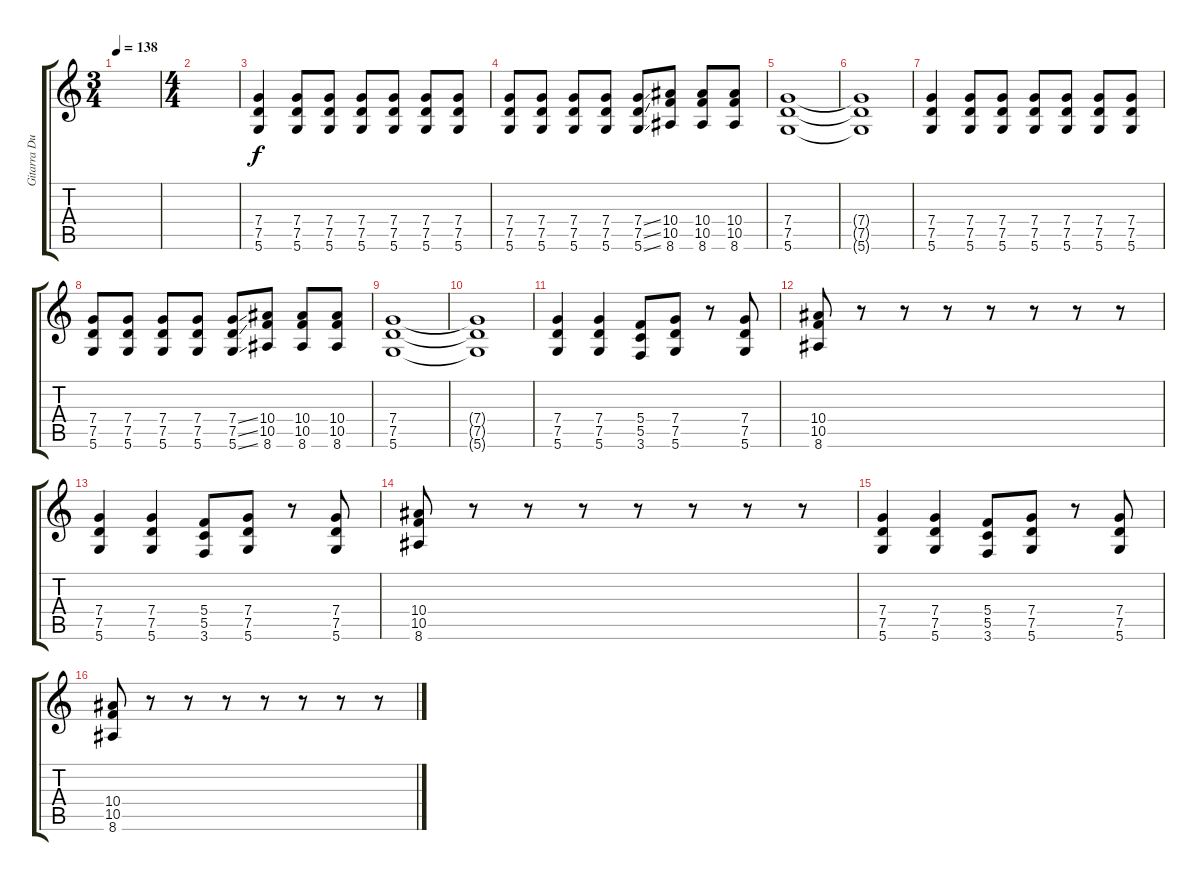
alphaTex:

\track ("Gitarra Dus Ritemos" "Gitarra Du") {instrument distortionguitar}
\staff {score tabs}
\tuning (D4 A3 F3 C3 G2 D2) {hide}
\ts (3 4)
\tempo 138
\clef g2
\ks c
|
\ts (4 4)
|
(7.4 7.5 5.6).4 (7.4 7.5 5.6).8 (7.4 7.5 5.6).8 (7.4 7.5 5.6).8 (7.4 7.5 5.6).8 (7.4 7.5 5.6).8 (7.4 7.5 5.6).8 |
(7.4 7.5 5.6).8 (7.4 7.5 5.6).8 (7.4 7.5 5.6).8 (7.4 7.5 5.6).8 (7.4{ss} 7.5{ss} 5.6{ss}).8 (10.4 10.5 8.6).8 (10.4 10.5 8.6).8 (10.4 10.5 8.6).8 |
(7.4 7.5 5.6).1 |
(7.4{t} 7.5{t} 5.6{t}).1 |
(7.4 7.5 5.6).4 (7.4 7.5 5.6).8 (7.4 7.5 5.6).8 (7.4 7.5 5.6).8 (7.4 7.5 5.6).8 (7.4 7.5 5.6).8 (7.4 7.5 5.6).8 |
(7.4 7.5 5.6).8 (7.4 7.5 5.6).8 (7.4 7.5 5.6).8 (7.4 7.5 5.6).8 (7.4{ss} 7.5{ss} 5.6{ss}).8 (10.4 10.5 8.6).8 (10.4 10.5 8.6).8 (10.4 10.5 8.6).8 |
(7.4 7.5 5.6).1 |
(7.4{t} 7.5{t} 5.6{t}).1 |
(7.4 7.5 5.6).4 (7.4 7.5 5.6).4 (5.4 5.5 3.6).8 (7.4 7.5 5.6).8 r.8 (7.4 7.5 5.6).8 |
(10.4 10.5 8.6).8 r.8 r.8 r.8 r.8 r.8 r.8 r.8 |
(7.4 7.5 5.6).4 (7.4 7.5 5.6).4 (5.4 5.5 3.6).8 (7.4 7.5 5.6).8 r.8 (7.4 7.5 5.6).8 |
(10.4 10.5 8.6).8 r.8 r.8 r.8 r.8 r.8 r.8 r.8 |
(7.4 7.5 5.6).4 (7.4 7.5 5.6).4 (5.4 5.5 3.6).8 (7.4 7.5 5.6).8 r.8 (7.4 7.5 5.6).8 |
(10.4 10.5 8.6).8 r.8 r.8 r.8 r.8 r.8 r.8 r.8
